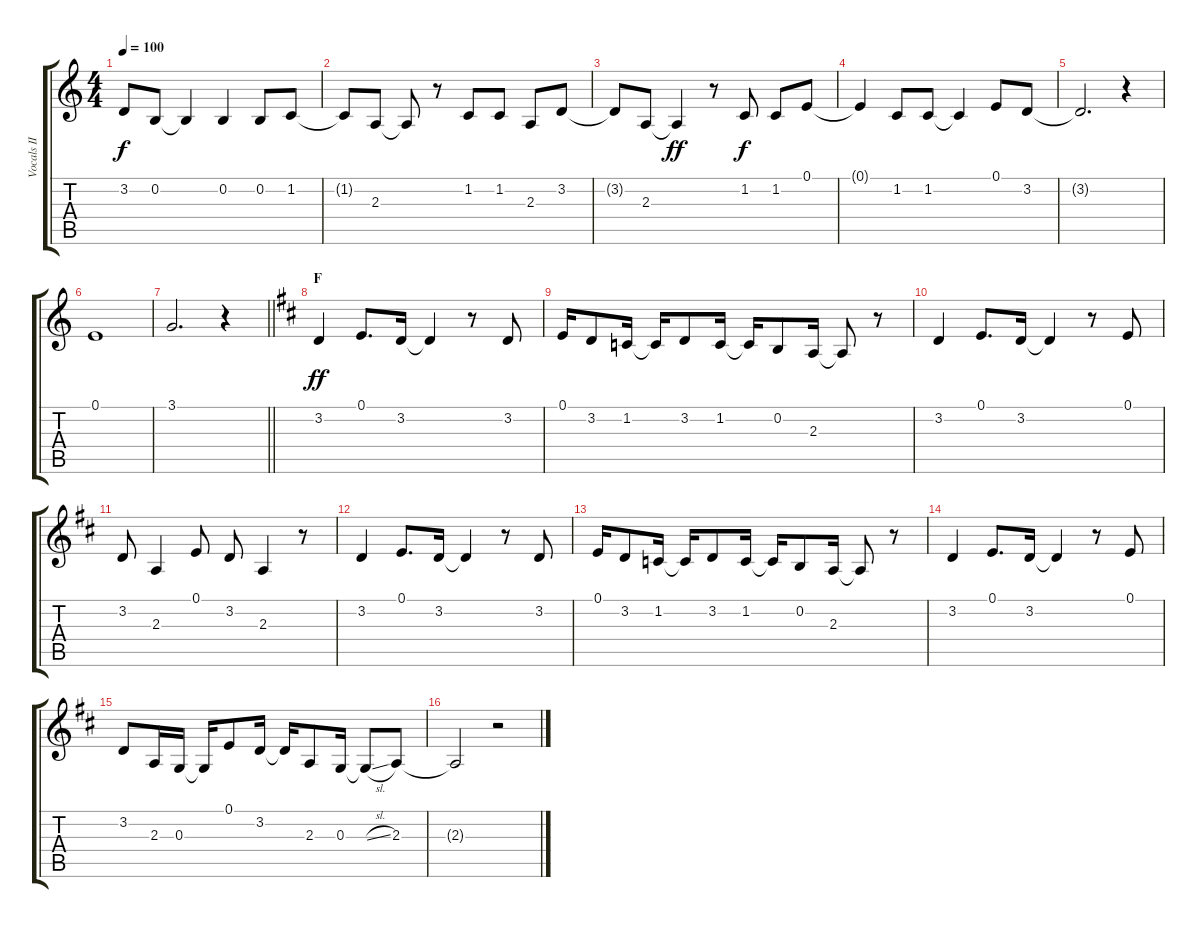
\track ("Vocals II" "Vocals II") {instrument voiceoohs}
\staff {score tabs}
\tuning (E4 B3 G3 D3 A2 E2) {hide}
\ts (4 4)
\tempo 100
\clef g2
\ks c
3.2{t}.8{dy f} 0.2.8 0.2{t}.4 0.2.4 0.2.8 1.2.8 |
1.2{t}.8 2.3.8 2.3{t}.8 r.8 1.2.8 1.2.8 2.3.8 3.2.8 |
3.2{t}.8 2.3.8 2.3{t}.4{dy ff} r.8 1.2.8{dy f} 1.2.8 0.1.8 |
0.1{t}.4 1.2.8 1.2.8 1.2{t}.4 0.1.8 3.2.8 |
3.2{t}.2{d} r.4 |
0.1.1 |
\barLineRight lightlight
3.1.2{d} r.4 |
\section ("" "F")
\ks d
3.2.4{dy ff} 0.1.8{d} 3.2.16 3.2{t}.4 r.8 3.2.8 |
0.1.16 3.2.8 1.2.16 1.2{t}.16 3.2.8 1.2.16 1.2{t}.16 0.2.8 2.3.16 2.3{t}.8 r.8 |
3.2.4 0.1.8{d} 3.2.16 3.2{t}.4 r.8 0.1.8 |
3.2.8 2.3.4 0.1.8 3.2.8 2.3.4 r.8 |
3.2.4 0.1.8{d} 3.2.16 3.2{t}.4 r.8 3.2.8 |
0.1.16 3.2.8 1.2.16 1.2{t}.16 3.2.8 1.2.16 1.2{t}.16 0.2.8 2.3.16 2.3{t}.8 r.8 |
3.2.4 0.1.8{d} 3.2.16 3.2{t}.4 r.8 0.1.8 |
3.2.8 2.3.16 0.3.16 0.3{t}.16 0.1.8 3.2.16 3.2{t}.16 2.3.8 0.3.16 0.3{sl t}.8 2.3.8 |
2.3{t}.2 r.2
